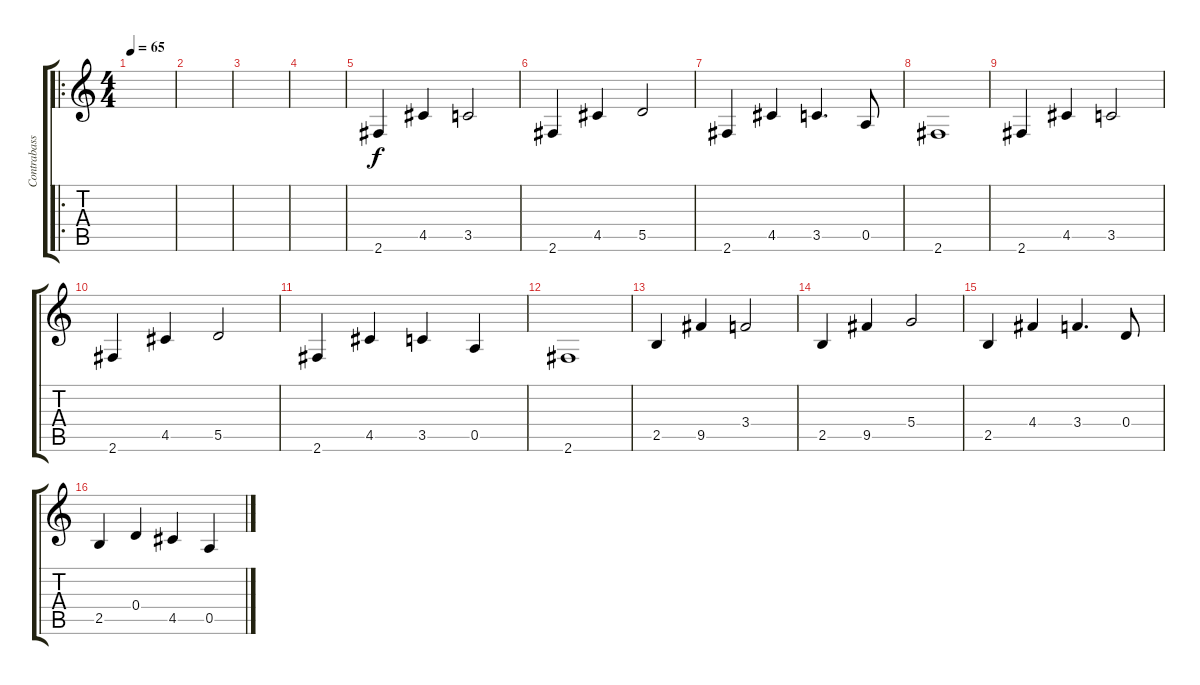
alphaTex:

\track ("Contrabass" "Contrabass") {instrument contrabass}
\staff {score tabs}
\tuning (E4 B3 G3 D3 A2 E2) {hide}
\ro
\ts (4 4)
\tempo 65
\clef g2
\ks c
|
|
|
|
2.6.4 4.5.4 3.5.2 |
2.6.4 4.5.4 5.5.2 |
2.6.4 4.5.4 3.5.4{d} 0.5.8 |
2.6.1 |
2.6.4 4.5.4 3.5.2 |
2.6.4 4.5.4 5.5.2 |
2.6.4 4.5.4 3.5.4 0.5.4 |
2.6.1 |
2.5.4 9.5.4 3.4.2 |
2.5.4 9.5.4 5.4.2 |
2.5.4 4.4.4 3.4.4{d} 0.4.8 |
2.5.4 0.4.4 4.5.4 0.5.4
